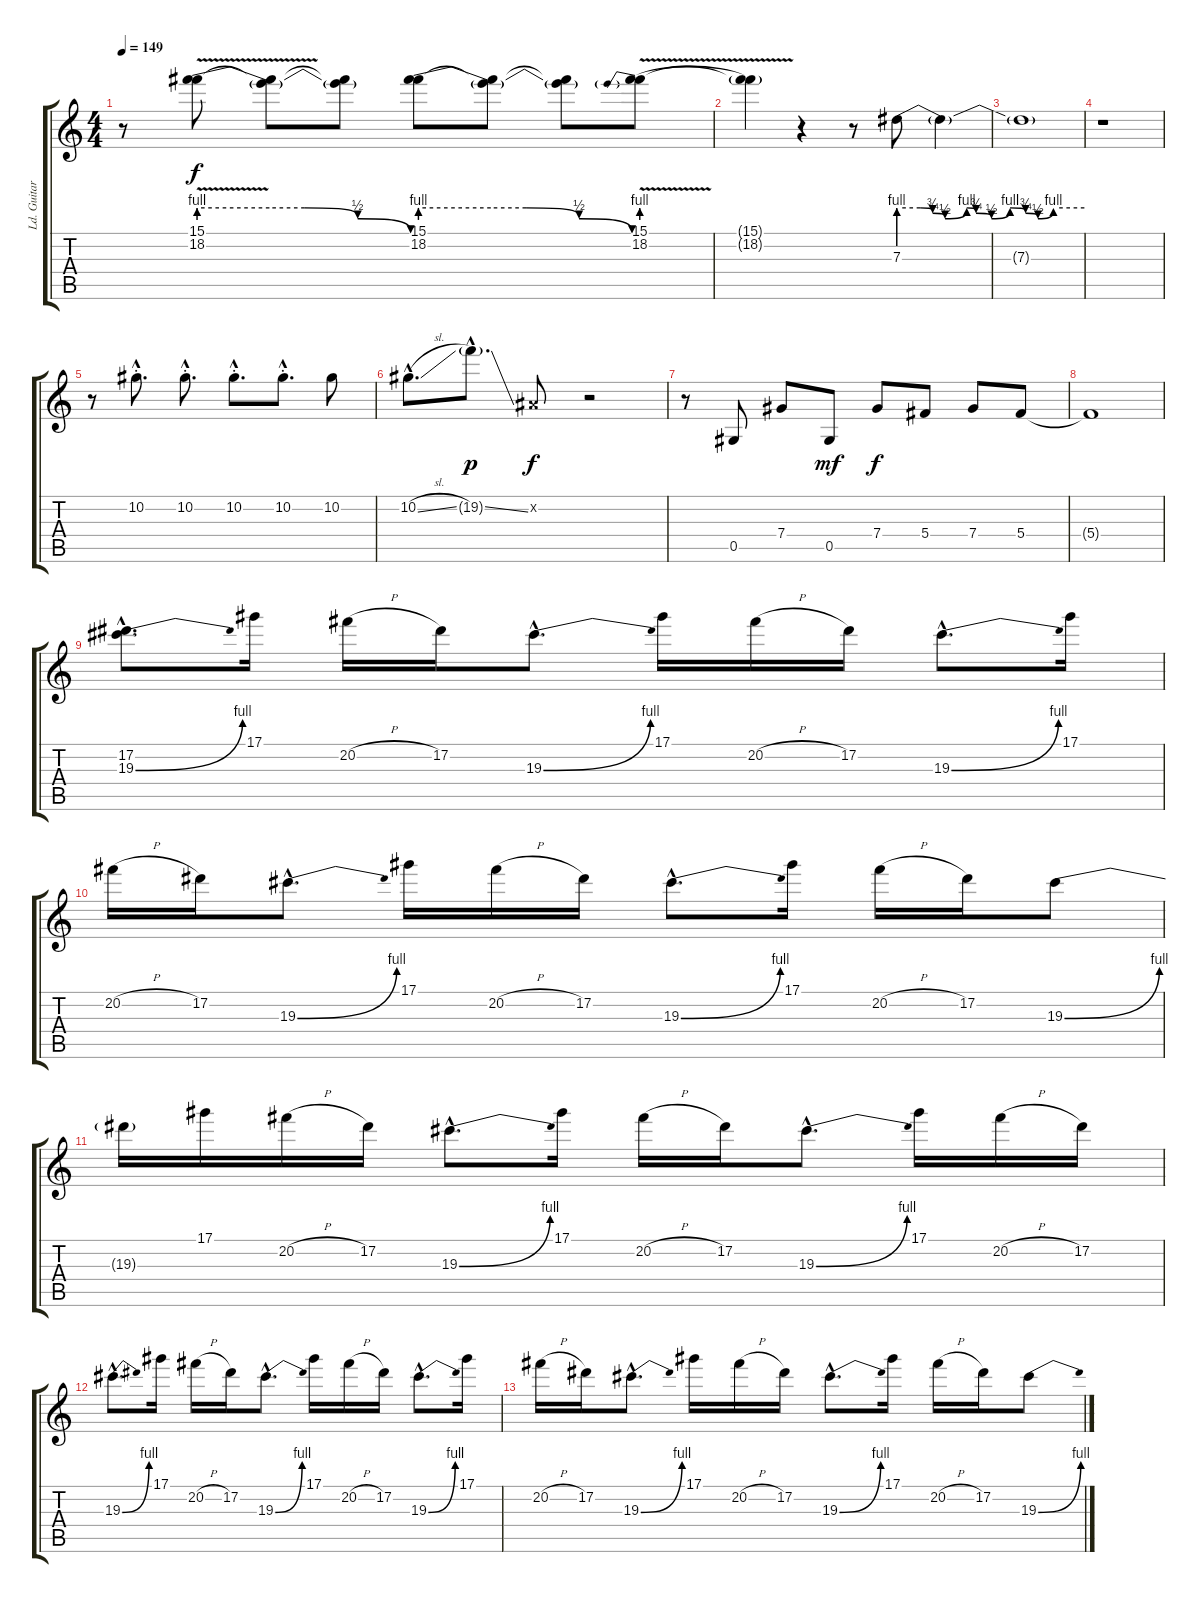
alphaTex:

\track ("Ld. Guitar" "Ld. Guitar") {instrument overdrivenguitar}
\staff {score tabs}
\tuning (Eb4 Bb3 Gb3 Db3 Ab2 Eb2) {hide}
\ts (4 4)
\tempo 149
\clef g2
\ks c
r.8{dy f} (15.1 18.2{be (custom 0 4 20 4 30 4 45 2 60 0) v}).8 (15.1{t} 18.2{t}).8 (15.1{t} 18.2{t}).8 (15.1 18.2{be (custom 0 4 20 4 30 4 45 2 60 0)}).8 (15.1{t} 18.2{t}).8 (15.1{t} 18.2{t}).8 (15.1 18.2{be (prebend 0 4 60 4) v}).8 |
(15.1{t} 18.2{t}).4 r.4 r.8 7.3{be (custom 0 4 7 4 11 3 15 2 22 4 25 3 30 2 36 4 41 3 45 2 50 4 60 4)}.8 7.3{t}.4 |
7.3{t}.1 |
r.1 |
r.8 10.2{hac st}.8{d} 10.2{hac st}.8{d} 10.2{hac st}.8{d} 10.2{hac st}.8{d} 10.2.8 |
10.2{sl hac}.8{d} 19.2{ss g hac}.8{d dy p} 0.2{x}.8{dy f} r.2 |
r.8 0.5.8 7.4.8 0.5.8{dy mf} 7.4.8{dy f} 5.4.8 7.4.8 5.4.8 |
5.4{t}.1 |
(17.2{hac} 19.3{be (bend 0 0 60 4) hac}).8{d} 17.1.16 20.2{h}.16 17.2.16 19.3{be (bend 0 0 60 4) hac}.8{d} 17.1.16 20.2{h}.16 17.2.16 19.3{be (bend 0 0 60 4) hac}.8{d} 17.1.16 |
20.2{h}.16{volume 0} 17.2.16 19.3{be (bend 0 0 60 4) hac}.8{d} 17.1.16 20.2{h}.16 17.2.16 19.3{be (bend 0 0 60 4) hac}.8{d} 17.1.16 20.2{h}.16 17.2.16 19.3{be (bend 0 0 60 4)}.8 |
19.3{t}.16 17.1.16 20.2{h}.16 17.2.16 19.3{be (bend 0 0 60 4) hac}.8{d} 17.1.16 20.2{h}.16 17.2.16 19.3{be (bend 0 0 60 4) hac}.8{d} 17.1.16 20.2{h}.16 17.2.16 |
19.3{be (bend 0 0 60 4) hac}.8{d} 17.1.16 20.2{h}.16 17.2.16 19.3{be (bend 0 0 60 4) hac}.8{d} 17.1.16 20.2{h}.16 17.2.16 19.3{be (bend 0 0 60 4) hac}.8{d} 17.1.16 |
20.2{h}.16 17.2.16 19.3{be (bend 0 0 60 4) hac}.8{d} 17.1.16 20.2{h}.16 17.2.16 19.3{be (bend 0 0 60 4) hac}.8{d} 17.1.16 20.2{h}.16 17.2.16 19.3{be (bend 0 0 60 4)}.8
